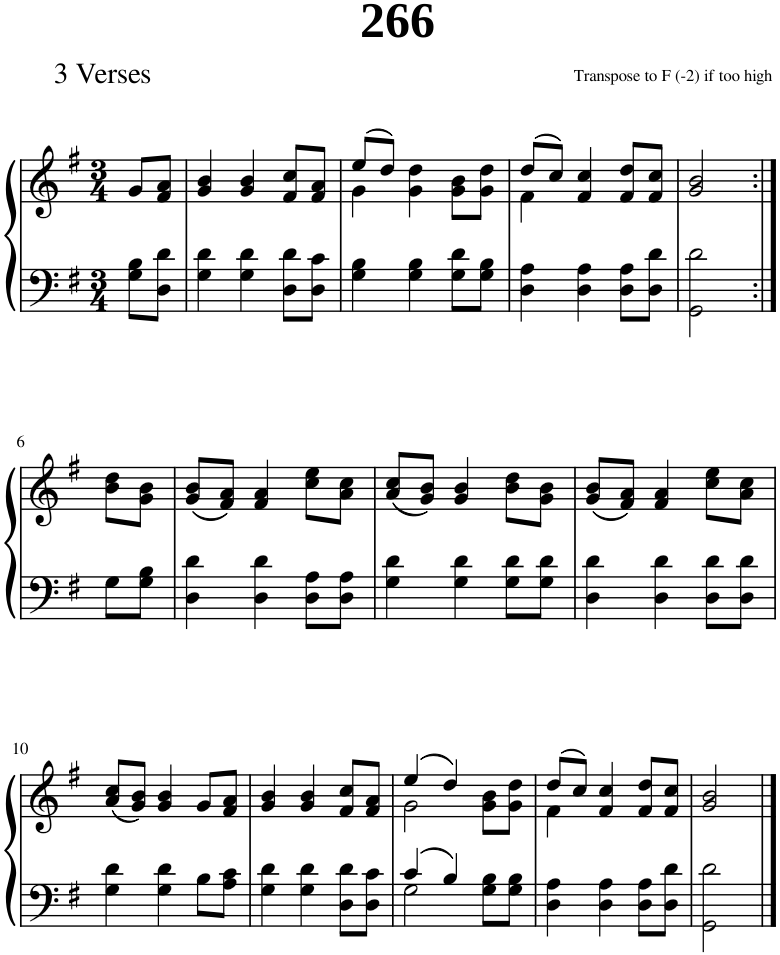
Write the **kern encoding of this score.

**kern	**kern
*part1	*part1
*staff2	*staff1
*I"Piano	*
*I'Pno.	*
*clefF4	*clefG2
*k[f#]	*k[f#]
*M3/4	*M3/4
=1	=1
8G\ 8B\L	8g/L
8D\ 8d\J	8f#/ 8a/J
=2	=2
4G\ 4d\	4g/ 4b/
4G\ 4d\	4g/ 4b/
8D\ 8d\L	8f#/ 8cc/L
8D\ 8c\J	8f#/ 8a/J
=3	=3
*	*^
4G\ 4B\	(8ee/L	4g\
.	8dd/J)	.
4G\ 4B\	4g\ 4dd\	2ryy
8G\ 8d\L	8g\ 8b\L	.
8G\ 8B\J	8g\ 8dd\J	.
=4	=4	=4
4D\ 4A\	(8dd/L	4f#\
.	8cc/J)	.
4D\ 4A\	4f#/ 4cc/	2ryy
8D\ 8A\L	8f#/ 8dd/L	.
8D\ 8d\J	8f#/ 8cc/J	.
*	*v	*v
=5	=5
2GG\ 2d\	2g/ 2b/
!!LO:LB:g=z
=6:|!	=6:|!
8G\L	8b\ 8dd\L
8G\ 8B\J	8g\ 8b\J
=7	=7
4D\ 4d\	(8g/ 8b/L
.	8f#/ 8a/J)
4D\ 4d\	4f#/ 4a/
8D\ 8A\L	8cc\ 8ee\L
8D\ 8A\J	8a\ 8cc\J
=8	=8
4G\ 4d\	(8a/ 8cc/L
.	8g/ 8b/J)
4G\ 4d\	4g/ 4b/
8G\ 8d\L	8b\ 8dd\L
8G\ 8d\J	8g\ 8b\J
=9	=9
4D\ 4d\	(8g/ 8b/L
.	8f#/ 8a/J)
4D\ 4d\	4f#/ 4a/
8D\ 8d\L	8cc\ 8ee\L
8D\ 8d\J	8a\ 8cc\J
!!LO:LB:g=z
=10	=10
4G\ 4d\	(8a/ 8cc/L
.	8g/ 8b/J)
4G\ 4d\	4g/ 4b/
8B\L	8g/L
8A\ 8c\J	8f#/ 8a/J
=11	=11
4G\ 4d\	4g/ 4b/
4G\ 4d\	4g/ 4b/
8D\ 8d\L	8f#/ 8cc/L
8D\ 8c\J	8f#/ 8a/J
=12	=12
*^	*^
4c/	2G\	(4ee/	2g\
4B/	.	4dd/)	.
4ryy	8G\ 8B\L	8g\ 8b\L	4ryy
.	8G\ 8B\J	8g\ 8dd\J	.
*v	*v	*	*
=13	=13	=13
4D\ 4A\	(8dd/L	4f#\
.	8cc/J)	.
4D\ 4A\	4f#/ 4cc/	2ryy
8D\ 8A\L	8f#/ 8dd/L	.
8D\ 8d\J	8f#/ 8cc/J	.
*	*v	*v
=14	=14
2GG\ 2d\	2g/ 2b/
==	==
*-	*-
